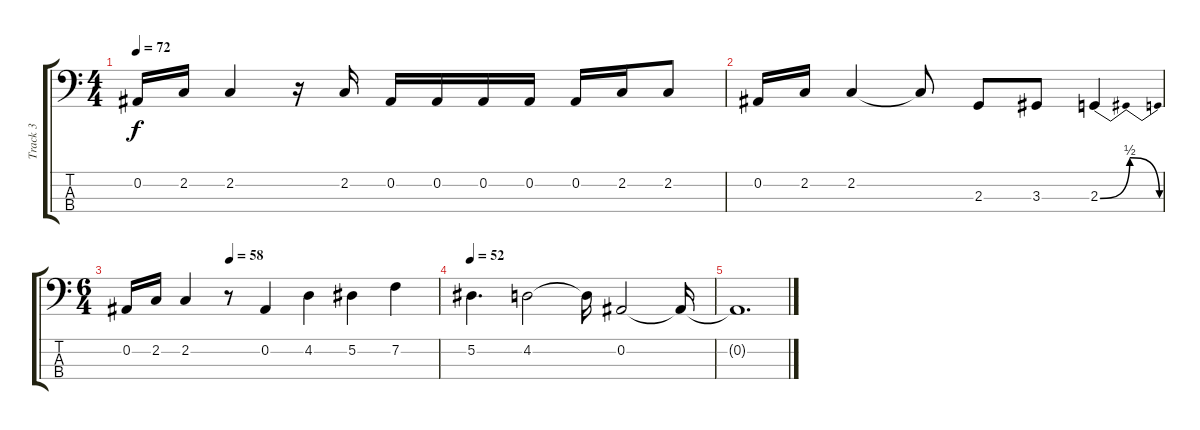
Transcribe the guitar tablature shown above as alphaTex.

\track ("Track 3" "Track 3") {instrument electricbassfinger}
\staff {score tabs}
\tuning (Eb2 Bb1 F1 Bb0) {hide}
\ts (4 4)
\tempo 72
\clef f4
\ks c
0.2.16{dy f} 2.2.16 2.2.4 r.16 2.2.16 0.2.16 0.2.16 0.2.16 0.2.16 0.2.16 2.2.16 2.2.8 |
0.2.16 2.2.16 2.2.4 2.2{t}.8 2.3.8 3.3.8 2.3{be (bendrelease 0 0 10 2 20 2 60 0)}.4 |
\ts (6 4)
\tempo (58 0.3333333333333333)
0.2.16 2.2.16 2.2.4 r.8 0.2.4 4.2.4 5.2.4 7.2.4 |
\tempo 52
5.2.4{d} 4.2.2 4.2{t}.16 0.2.2 0.2{t}.16 |
0.2{t}.1{d}
